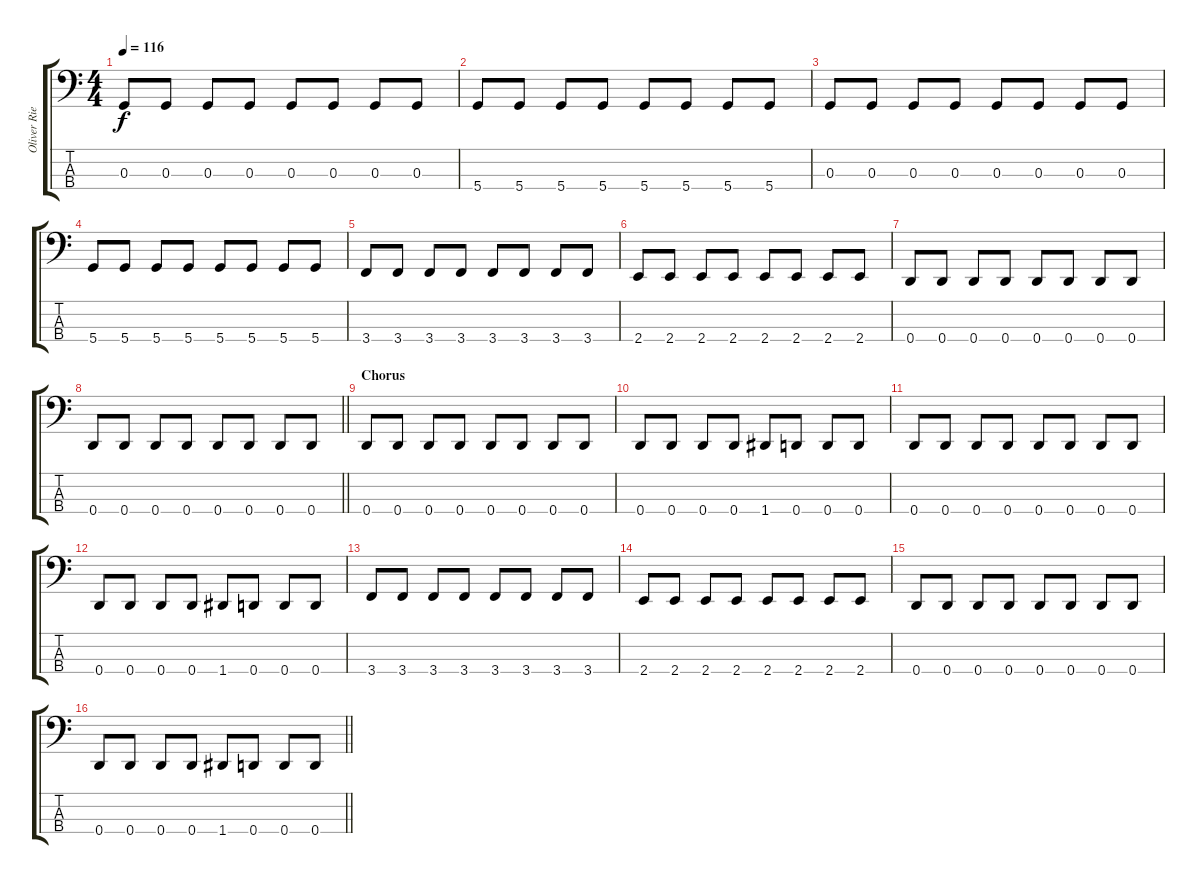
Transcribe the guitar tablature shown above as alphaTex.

\track ("Oliver Riedel" "Oliver Rie") {instrument electricbassfinger}
\staff {score tabs}
\tuning (F2 C2 G1 D1) {hide}
\ts (4 4)
\tempo 116
\clef f4
\ks c
0.3.8{dy f} 0.3.8 0.3.8 0.3.8 0.3.8 0.3.8 0.3.8 0.3.8 |
5.4.8 5.4.8 5.4.8 5.4.8 5.4.8 5.4.8 5.4.8 5.4.8 |
0.3.8 0.3.8 0.3.8 0.3.8 0.3.8 0.3.8 0.3.8 0.3.8 |
5.4.8 5.4.8 5.4.8 5.4.8 5.4.8 5.4.8 5.4.8 5.4.8 |
3.4.8 3.4.8 3.4.8 3.4.8 3.4.8 3.4.8 3.4.8 3.4.8 |
2.4.8 2.4.8 2.4.8 2.4.8 2.4.8 2.4.8 2.4.8 2.4.8 |
0.4.8 0.4.8 0.4.8 0.4.8 0.4.8 0.4.8 0.4.8 0.4.8 |
\barLineRight lightlight
0.4.8 0.4.8 0.4.8 0.4.8 0.4.8 0.4.8 0.4.8 0.4.8 |
\section ("" "Chorus")
0.4.8 0.4.8 0.4.8 0.4.8 0.4.8 0.4.8 0.4.8 0.4.8 |
0.4.8 0.4.8 0.4.8 0.4.8 1.4.8 0.4.8 0.4.8 0.4.8 |
0.4.8 0.4.8 0.4.8 0.4.8 0.4.8 0.4.8 0.4.8 0.4.8 |
0.4.8 0.4.8 0.4.8 0.4.8 1.4.8 0.4.8 0.4.8 0.4.8 |
3.4.8 3.4.8 3.4.8 3.4.8 3.4.8 3.4.8 3.4.8 3.4.8 |
2.4.8 2.4.8 2.4.8 2.4.8 2.4.8 2.4.8 2.4.8 2.4.8 |
0.4.8 0.4.8 0.4.8 0.4.8 0.4.8 0.4.8 0.4.8 0.4.8 |
\barLineRight lightlight
0.4.8 0.4.8 0.4.8 0.4.8 1.4.8 0.4.8 0.4.8 0.4.8
